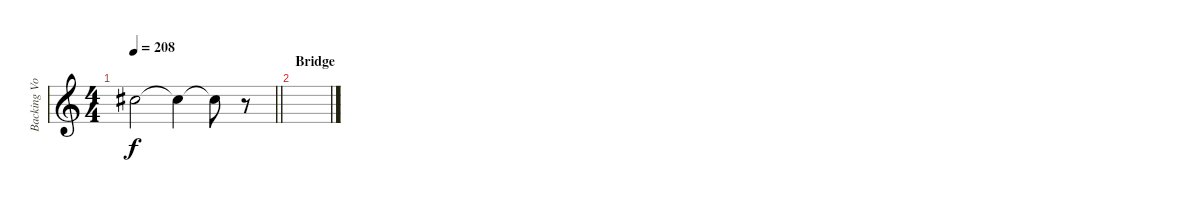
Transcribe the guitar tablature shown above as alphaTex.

\track ("Backing Vocals" "Backing Vo") {instrument distortionguitar}
\staff {score}
\tuning (Eb4 Bb3 Gb3 Db3 Ab2 Eb2) {hide}
\ts (4 4)
\tempo 208
\clef g2
\barLineRight lightlight
\ks c
3.2{t}.2{dy f} 3.2{t}.4 3.2{t}.8 r.8 |
\section ("" "Bridge")
